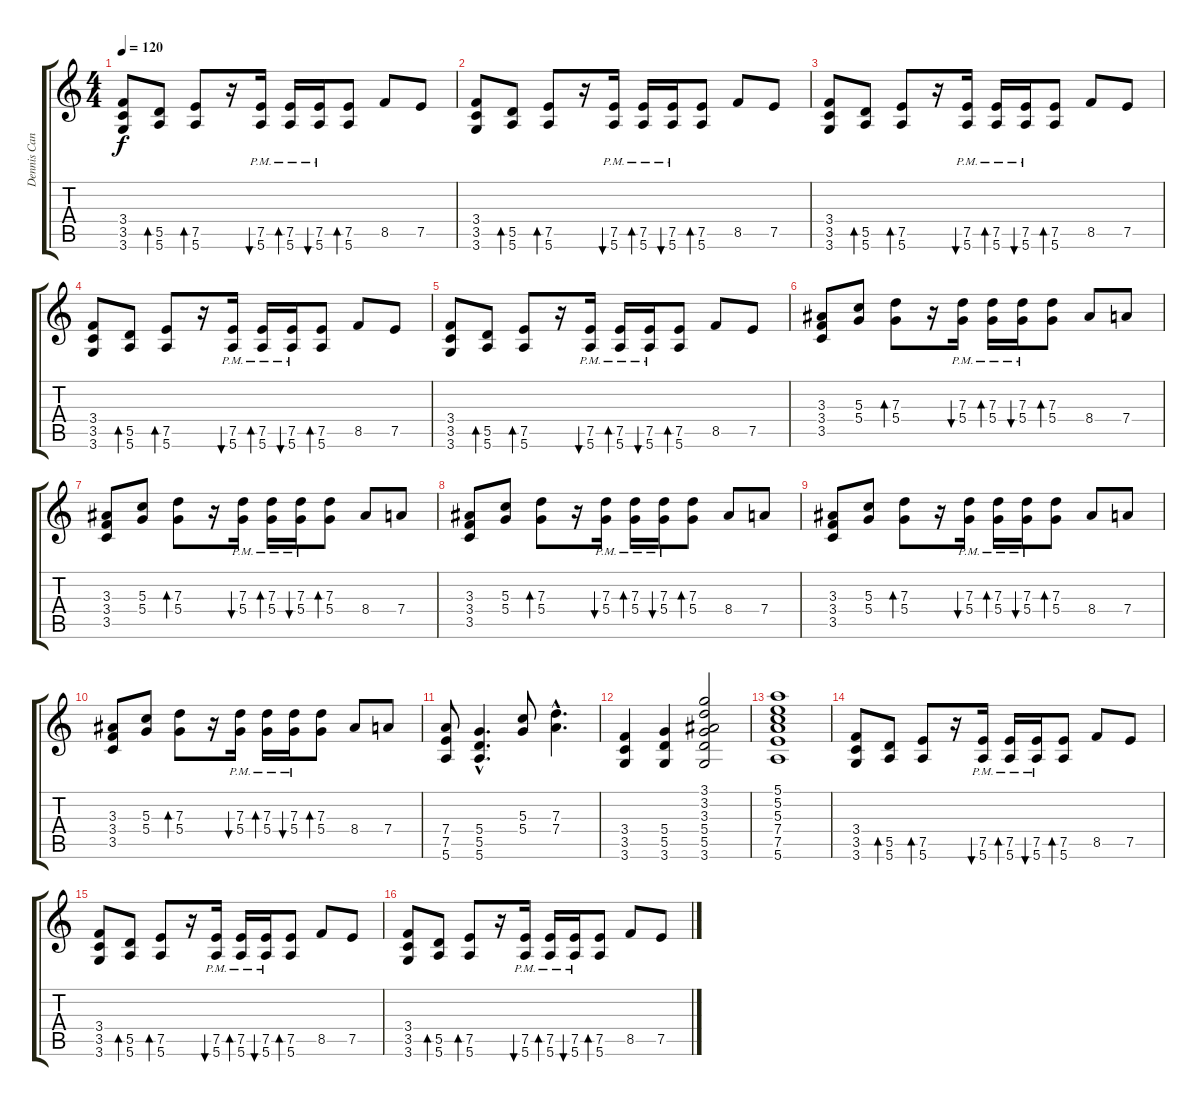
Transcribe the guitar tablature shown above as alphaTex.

\track ("Dennis Cannon" "Dennis Can") {instrument distortionguitar}
\staff {score tabs}
\tuning (E4 B3 G3 D3 A2 E2) {hide}
\ts (4 4)
\tempo 120
\clef g2
\ks c
(3.4 3.5 3.6).8{dy f} (5.5 5.6).8{bd 240} (7.5 5.6).8{bd 120} r.16 (7.5 5.6{pm}).16{bu 120} (7.5 5.6{pm}).16{bd 120} (7.5 5.6{pm}).16{bu 120} (7.5 5.6).8{bd 120} 8.5.8 7.5.8 |
(3.4 3.5 3.6).8 (5.5 5.6).8{bd 240} (7.5 5.6).8{bd 120} r.16 (7.5 5.6{pm}).16{bu 120} (7.5 5.6{pm}).16{bd 120} (7.5 5.6{pm}).16{bu 120} (7.5 5.6).8{bd 120} 8.5.8 7.5.8 |
(3.4 3.5 3.6).8 (5.5 5.6).8{bd 240} (7.5 5.6).8{bd 120} r.16 (7.5 5.6{pm}).16{bu 120} (7.5 5.6{pm}).16{bd 120} (7.5 5.6{pm}).16{bu 120} (7.5 5.6).8{bd 120} 8.5.8 7.5.8 |
(3.4 3.5 3.6).8 (5.5 5.6).8{bd 240} (7.5 5.6).8{bd 120} r.16 (7.5 5.6{pm}).16{bu 120} (7.5 5.6{pm}).16{bd 120} (7.5 5.6{pm}).16{bu 120} (7.5 5.6).8{bd 120} 8.5.8 7.5.8 |
(3.4 3.5 3.6).8 (5.5 5.6).8{bd 240} (7.5 5.6).8{bd 120} r.16 (7.5 5.6{pm}).16{bu 120} (7.5 5.6{pm}).16{bd 120} (7.5 5.6{pm}).16{bu 120} (7.5 5.6).8{bd 120} 8.5.8 7.5.8 |
(3.3 3.4 3.5).8 (5.3 5.4).8 (7.3 5.4).8{bd 120} r.16 (7.3 5.4{pm}).16{bu 120} (7.3{pm} 5.4).16{bd 120} (7.3{pm} 5.4).16{bu 120} (7.3 5.4).8{bd 120} 8.4.8 7.4.8 |
(3.3 3.4 3.5).8 (5.3 5.4).8 (7.3 5.4).8{bd 120} r.16 (7.3 5.4{pm}).16{bu 120} (7.3{pm} 5.4).16{bd 120} (7.3{pm} 5.4).16{bu 120} (7.3 5.4).8{bd 120} 8.4.8 7.4.8 |
(3.3 3.4 3.5).8 (5.3 5.4).8 (7.3 5.4).8{bd 120} r.16 (7.3 5.4{pm}).16{bu 120} (7.3{pm} 5.4).16{bd 120} (7.3{pm} 5.4).16{bu 120} (7.3 5.4).8{bd 120} 8.4.8 7.4.8 |
(3.3 3.4 3.5).8 (5.3 5.4).8 (7.3 5.4).8{bd 120} r.16 (7.3 5.4{pm}).16{bu 120} (7.3{pm} 5.4).16{bd 120} (7.3{pm} 5.4).16{bu 120} (7.3 5.4).8{bd 120} 8.4.8 7.4.8 |
(3.3 3.4 3.5).8 (5.3 5.4).8 (7.3 5.4).8{bd 120} r.16 (7.3 5.4{pm}).16{bu 120} (7.3{pm} 5.4).16{bd 120} (7.3{pm} 5.4).16{bu 120} (7.3 5.4).8{bd 120} 8.4.8 7.4.8 |
(7.4 7.5 5.6).8 (5.4{hac} 5.5{hac} 5.6{hac}).4{d} (5.3 5.4).8 (7.3{hac} 7.4{hac}).4{d} |
(3.4 3.5 3.6).4 (5.4 5.5 3.6).4 (3.1 3.2 3.3 5.4 5.5 3.6).2 |
(5.1 5.2 5.3 7.4 7.5 5.6).1 |
(3.4 3.5 3.6).8 (5.5 5.6).8{bd 240} (7.5 5.6).8{bd 120} r.16 (7.5 5.6{pm}).16{bu 120} (7.5 5.6{pm}).16{bd 120} (7.5 5.6{pm}).16{bu 120} (7.5 5.6).8{bd 120} 8.5.8 7.5.8 |
(3.4 3.5 3.6).8 (5.5 5.6).8{bd 240} (7.5 5.6).8{bd 120} r.16 (7.5 5.6{pm}).16{bu 120} (7.5 5.6{pm}).16{bd 120} (7.5 5.6{pm}).16{bu 120} (7.5 5.6).8{bd 120} 8.5.8 7.5.8 |
(3.4 3.5 3.6).8 (5.5 5.6).8{bd 240} (7.5 5.6).8{bd 120} r.16 (7.5 5.6{pm}).16{bu 120} (7.5 5.6{pm}).16{bd 120} (7.5 5.6{pm}).16{bu 120} (7.5 5.6).8{bd 120} 8.5.8 7.5.8
